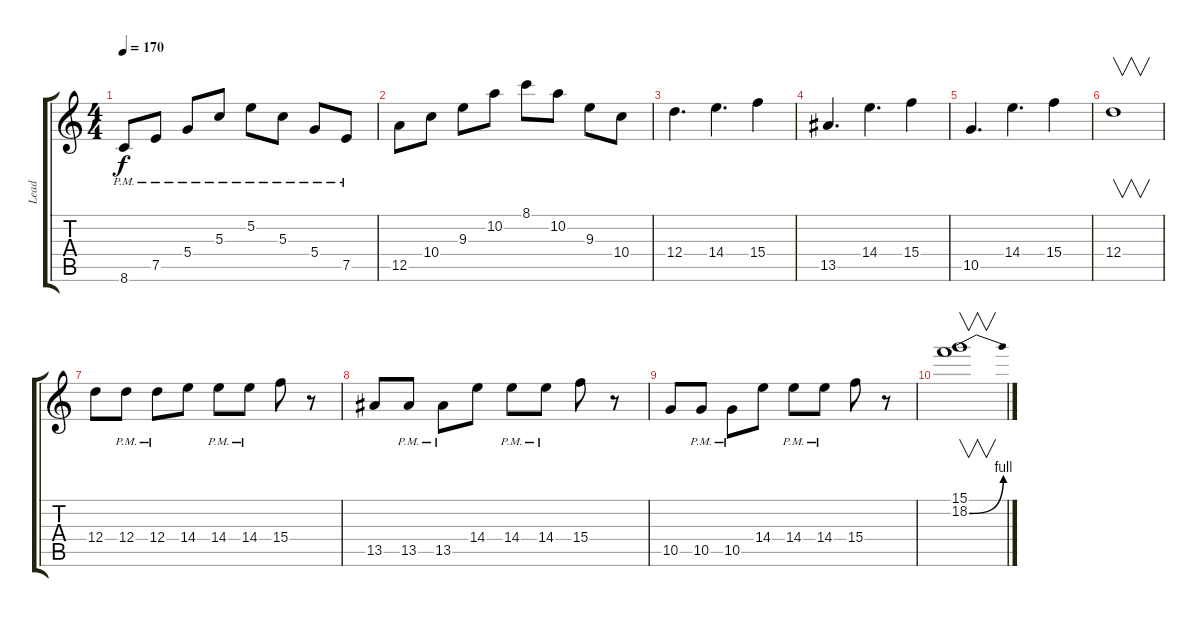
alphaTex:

\track ("Lead" "Lead") {instrument overdrivenguitar}
\staff {score tabs}
\tuning (E4 B3 G3 D3 A2 E2) {hide}
\ts (4 4)
\tempo 170
\clef g2
\ks c
8.6{pm}.8{dy f} 7.5{pm}.8 5.4{pm}.8 5.3{pm}.8 5.2{pm}.8 5.3{pm}.8 5.4{pm}.8 7.5{pm}.8 |
12.5.8 10.4.8 9.3.8 10.2.8 8.1.8 10.2.8 9.3.8 10.4.8 |
12.4.4{d} 14.4.4{d} 15.4.4 |
13.5.4{d} 14.4.4{d} 15.4.4 |
10.5.4{d} 14.4.4{d} 15.4.4 |
12.4.1{v} |
12.4.8 12.4{pm}.8 12.4{pm}.8 14.4.8 14.4{pm}.8 14.4{pm}.8 15.4.8 r.8 |
13.5.8 13.5{pm}.8 13.5{pm}.8 14.4.8 14.4{pm}.8 14.4{pm}.8 15.4.8 r.8 |
10.5.8 10.5{pm}.8 10.5{pm}.8 14.4.8 14.4{pm}.8 14.4{pm}.8 15.4.8 r.8 |
(15.1 18.2{be (bend 0 0 60 4)}).1{v}
